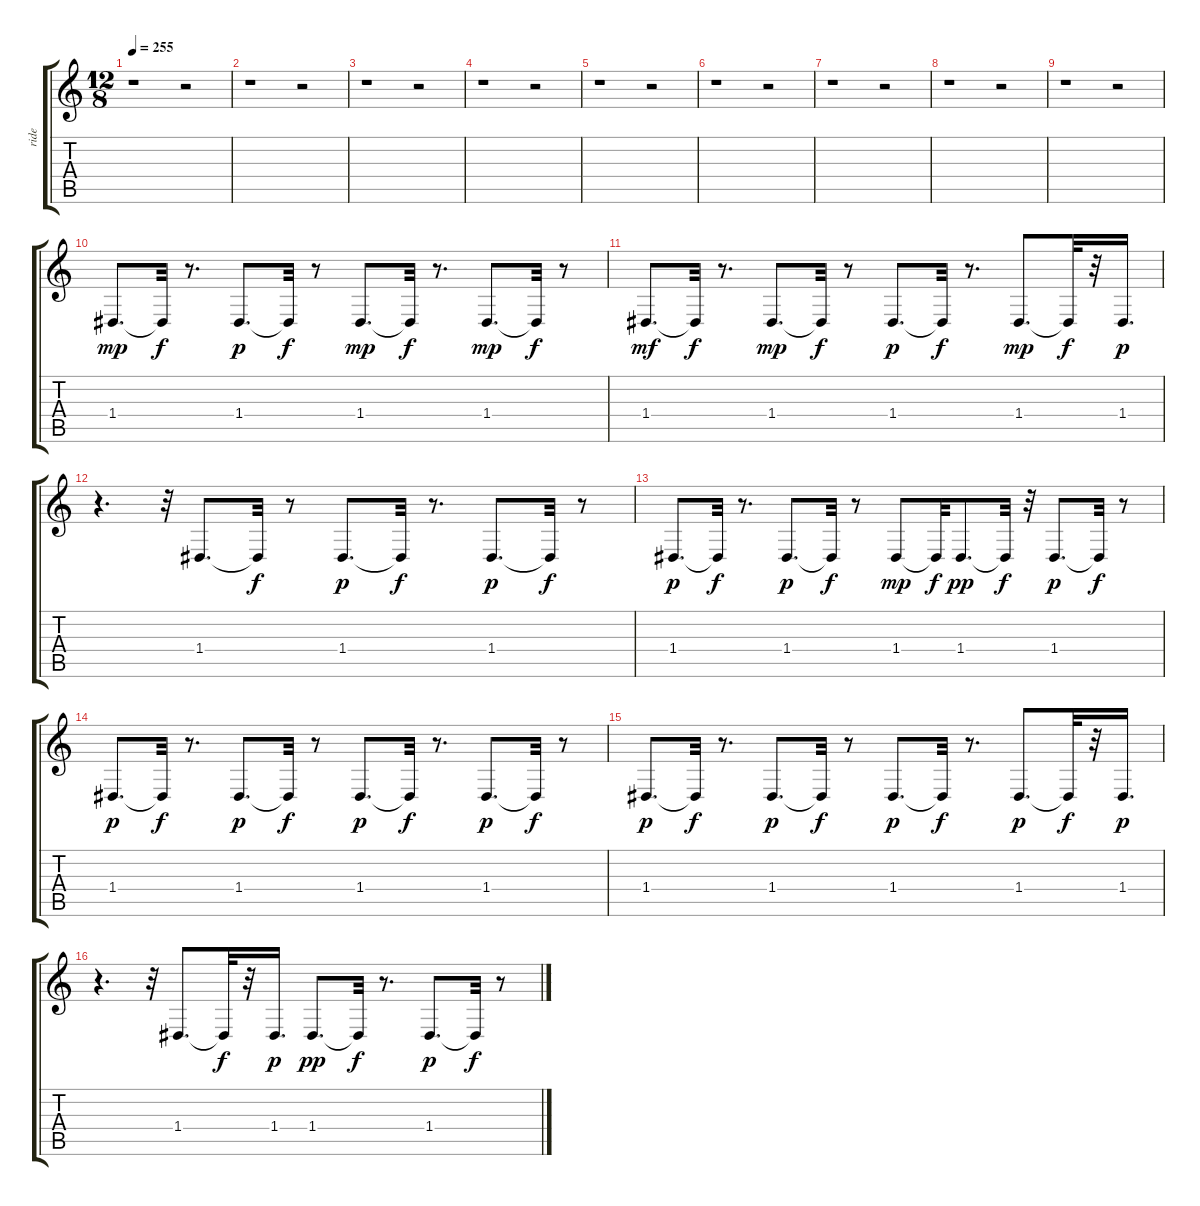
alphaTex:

\track ("ride                " "ride      ") {instrument drawbarorgan}
\staff {score tabs}
\tuning (E4 B3 G3 D3 A2 E2) {hide}
\ts (12 8)
\tempo 255
\clef g2
\ks c
r.1{dy mp} r.2 |
r.1 r.2 |
r.1 r.2 |
r.1 r.2 |
r.1 r.2 |
r.1 r.2 |
r.1 r.2 |
r.1 r.2 |
r.1 r.2 |
1.4.8{d} 1.4{t}.32{dy f} r.8{d} 1.4.8{d dy p} 1.4{t}.32{dy f} r.8 1.4.8{d dy mp} 1.4{t}.32{dy f} r.8{d} 1.4.8{d dy mp} 1.4{t}.32{dy f} r.8 |
1.4.8{d dy mf} 1.4{t}.32{dy f} r.8{d} 1.4.8{d dy mp} 1.4{t}.32{dy f} r.8 1.4.8{d dy p} 1.4{t}.32{dy f} r.8{d} 1.4.8{d dy mp} 1.4{t}.32{dy f} r.32 1.4.16{d dy p} |
r.4{d} r.32 1.4.8{d} 1.4{t}.32{dy f} r.8 1.4.8{d dy p} 1.4{t}.32{dy f} r.8{d} 1.4.8{d dy p} 1.4{t}.32{dy f} r.8 |
1.4.8{d dy p} 1.4{t}.32{dy f} r.8{d} 1.4.8{d dy p} 1.4{t}.32{dy f} r.8 1.4.8{dy mp} 1.4{t}.32{dy f} 1.4.8{d dy pp} 1.4{t}.32{dy f} r.32 1.4.8{d dy p} 1.4{t}.32{dy f} r.8 |
1.4.8{d dy p} 1.4{t}.32{dy f} r.8{d} 1.4.8{d dy p} 1.4{t}.32{dy f} r.8 1.4.8{d dy p} 1.4{t}.32{dy f} r.8{d} 1.4.8{d dy p} 1.4{t}.32{dy f} r.8 |
1.4.8{d dy p} 1.4{t}.32{dy f} r.8{d} 1.4.8{d dy p} 1.4{t}.32{dy f} r.8 1.4.8{d dy p} 1.4{t}.32{dy f} r.8{d} 1.4.8{d dy p} 1.4{t}.32{dy f} r.32 1.4.16{d dy p} |
r.4{d} r.32 1.4.8{d} 1.4{t}.32{dy f} r.32 1.4.16{d dy p} 1.4.8{d dy pp} 1.4{t}.32{dy f} r.8{d} 1.4.8{d dy p} 1.4{t}.32{dy f} r.8
